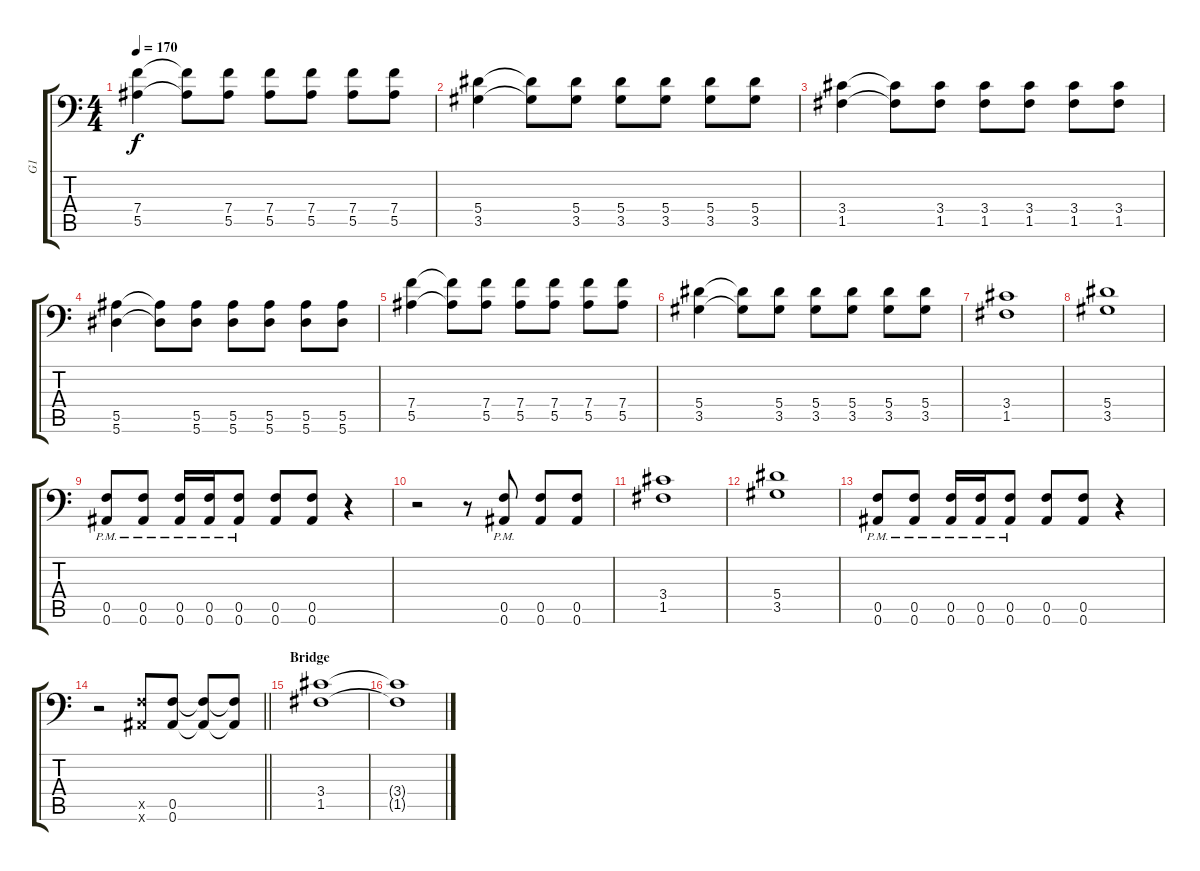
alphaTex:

\track ("G1" "G1") {instrument distortionguitar}
\staff {score tabs}
\tuning (C4 G3 Eb3 Bb2 F2 Bb1) {hide}
\ts (4 4)
\tempo 170
\clef f4
\ks c
(7.4 5.5).4{dy f} (7.4{t} 5.5{t}).8 (7.4 5.5).8 (7.4 5.5).8 (7.4 5.5).8 (7.4 5.5).8 (7.4 5.5).8 |
(5.4 3.5).4 (5.4{t} 3.5{t}).8 (5.4 3.5).8 (5.4 3.5).8 (5.4 3.5).8 (5.4 3.5).8 (5.4 3.5).8 |
(3.4 1.5).4 (3.4{t} 1.5{t}).8 (3.4 1.5).8 (3.4 1.5).8 (3.4 1.5).8 (3.4 1.5).8 (3.4 1.5).8 |
(5.5 5.6).4 (5.5{t} 5.6{t}).8 (5.5 5.6).8 (5.5 5.6).8 (5.5 5.6).8 (5.5 5.6).8 (5.5 5.6).8 |
(7.4 5.5).4 (7.4{t} 5.5{t}).8 (7.4 5.5).8 (7.4 5.5).8 (7.4 5.5).8 (7.4 5.5).8 (7.4 5.5).8 |
(5.4 3.5).4 (5.4{t} 3.5{t}).8 (5.4 3.5).8 (5.4 3.5).8 (5.4 3.5).8 (5.4 3.5).8 (5.4 3.5).8 |
(3.4 1.5).1 |
(5.4 3.5).1 |
(0.5{pm} 0.6{pm}).8 (0.5{pm} 0.6{pm}).8 (0.5{pm} 0.6{pm}).16 (0.5{pm} 0.6{pm}).16 (0.5{pm} 0.6{pm}).8 (0.5 0.6).8 (0.5 0.6).8 r.4 |
r.2 r.8 (0.5{pm} 0.6).8 (0.5 0.6).8 (0.5 0.6).8 |
(3.4 1.5).1 |
(5.4 3.5).1 |
(0.5{pm} 0.6{pm}).8 (0.5{pm} 0.6{pm}).8 (0.5{pm} 0.6{pm}).16 (0.5{pm} 0.6{pm}).16 (0.5{pm} 0.6{pm}).8 (0.5 0.6).8 (0.5 0.6).8 r.4 |
\barLineRight lightlight
r.2 (0.5{x} 0.6{x}).8 (0.5 0.6).8 (0.5{t} 0.6{t}).8 (0.5{t} 0.6{t}).8 |
\section ("" "Bridge")
(3.4 1.5).1 |
(3.4{t} 1.5{t}).1
